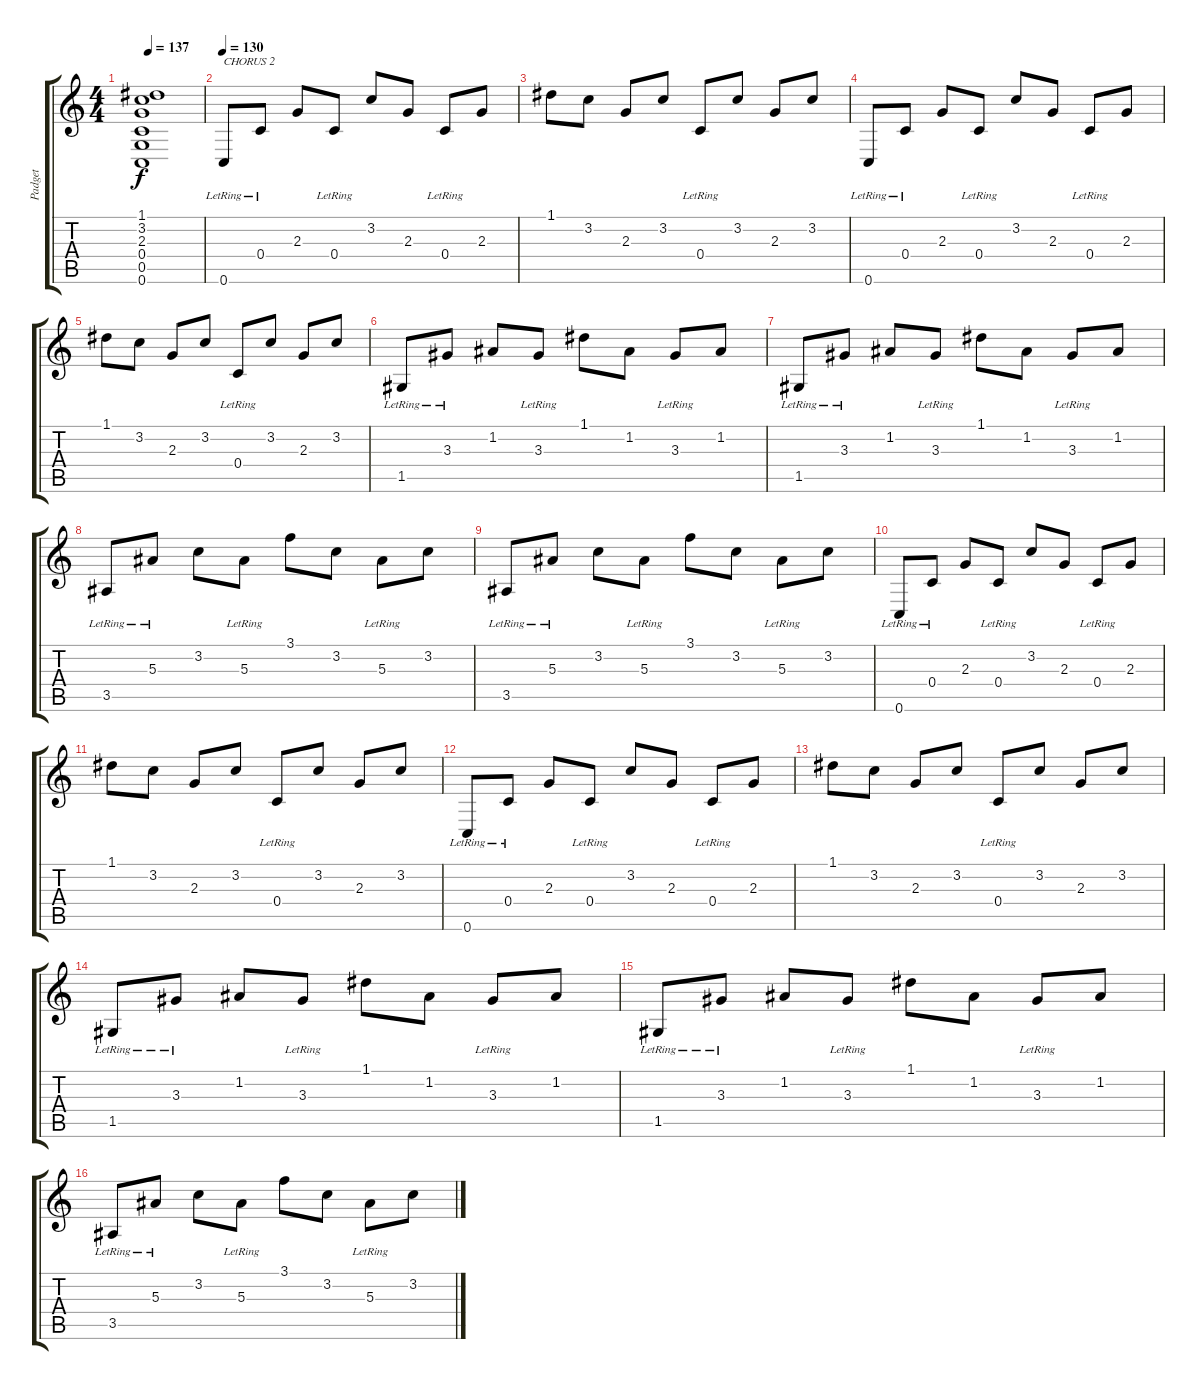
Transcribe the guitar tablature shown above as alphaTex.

\track ("Padget" "Padget") {instrument acousticguitarsteel}
\staff {score tabs}
\tuning (D4 A3 F3 C3 G2 C2) {hide}
\ts (4 4)
\tempo 137
\clef g2
\ks c
(1.1{t} 3.2{t} 2.3{t} 0.4{t} 0.5{t} 0.6{t}).1{dy f} |
\tempo 130
0.6{lr}.8{txt "CHORUS 2"} 0.4{lr}.8 2.3.8 0.4{lr}.8 3.2.8 2.3.8 0.4{lr}.8 2.3.8 |
1.1.8 3.2.8 2.3.8 3.2.8 0.4{lr}.8 3.2.8 2.3.8 3.2.8 |
0.6{lr}.8 0.4{lr}.8 2.3.8 0.4{lr}.8 3.2.8 2.3.8 0.4{lr}.8 2.3.8 |
1.1.8 3.2.8 2.3.8 3.2.8 0.4{lr}.8 3.2.8 2.3.8 3.2.8 |
1.5{lr}.8 3.3{lr}.8 1.2.8 3.3{lr}.8 1.1.8 1.2.8 3.3{lr}.8 1.2.8 |
1.5{lr}.8 3.3{lr}.8 1.2.8 3.3{lr}.8 1.1.8 1.2.8 3.3{lr}.8 1.2.8 |
3.5{lr}.8 5.3{lr}.8 3.2.8 5.3{lr}.8 3.1.8 3.2.8 5.3{lr}.8 3.2.8 |
3.5{lr}.8 5.3{lr}.8 3.2.8 5.3{lr}.8 3.1.8 3.2.8 5.3{lr}.8 3.2.8 |
0.6{lr}.8 0.4{lr}.8 2.3.8 0.4{lr}.8 3.2.8 2.3.8 0.4{lr}.8 2.3.8 |
1.1.8 3.2.8 2.3.8 3.2.8 0.4{lr}.8 3.2.8 2.3.8 3.2.8 |
0.6{lr}.8 0.4{lr}.8 2.3.8 0.4{lr}.8 3.2.8 2.3.8 0.4{lr}.8 2.3.8 |
1.1.8 3.2.8 2.3.8 3.2.8 0.4{lr}.8 3.2.8 2.3.8 3.2.8 |
1.5{lr}.8 3.3{lr}.8 1.2.8 3.3{lr}.8 1.1.8 1.2.8 3.3{lr}.8 1.2.8 |
1.5{lr}.8 3.3{lr}.8 1.2.8 3.3{lr}.8 1.1.8 1.2.8 3.3{lr}.8 1.2.8 |
3.5{lr}.8 5.3{lr}.8 3.2.8 5.3{lr}.8 3.1.8 3.2.8 5.3{lr}.8 3.2.8
